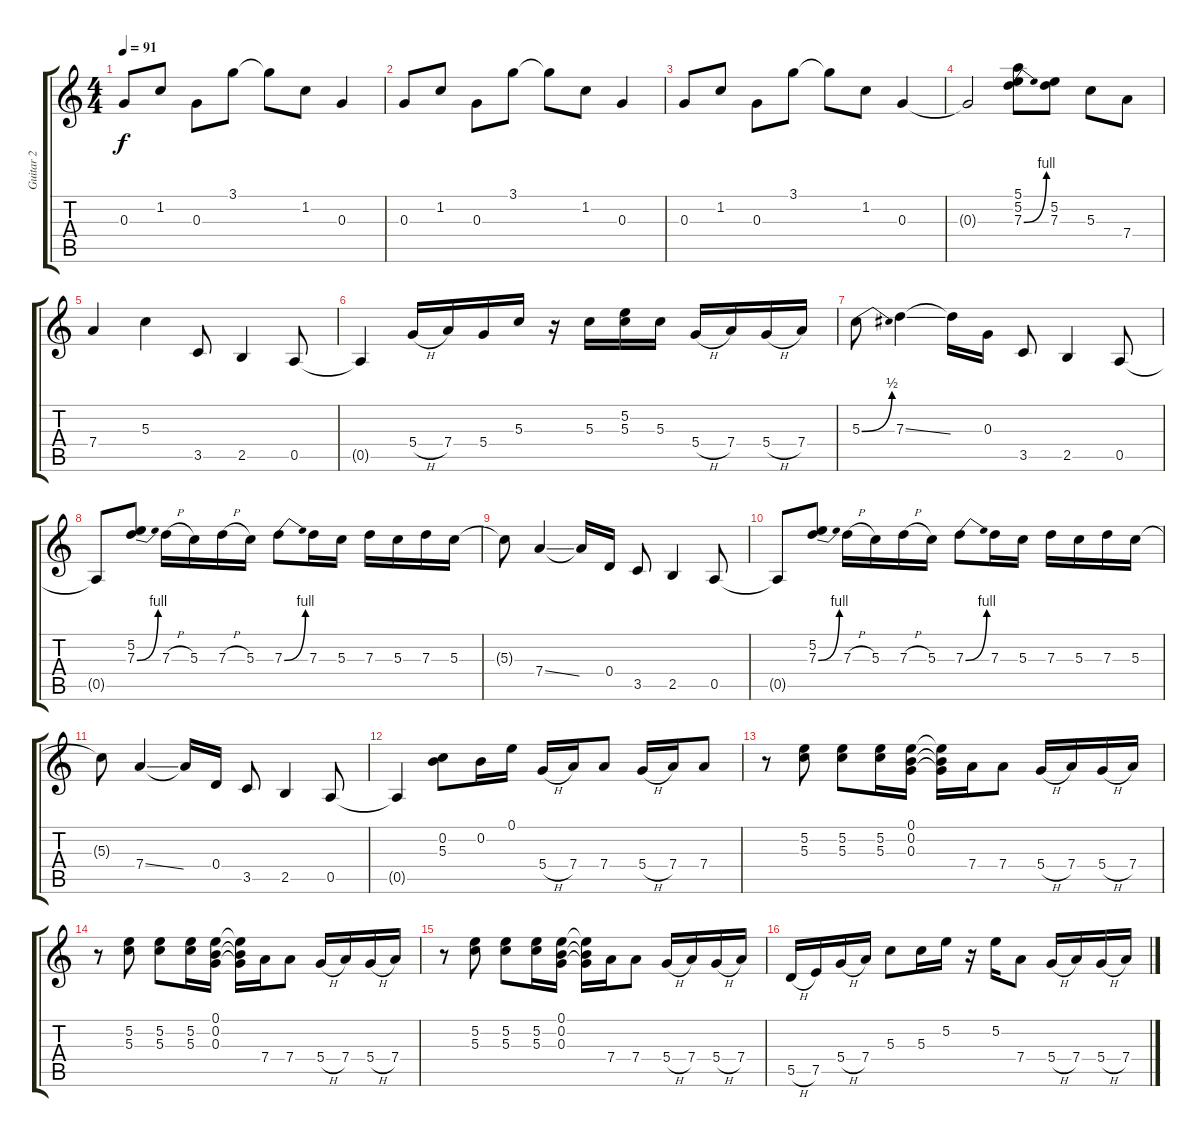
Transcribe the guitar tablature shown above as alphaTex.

\track ("Guitar 2" "Guitar 2") {instrument distortionguitar}
\staff {score tabs}
\tuning (E4 B3 G3 D3 A2 E2) {hide}
\ts (4 4)
\tempo 91
\clef g2
\ks c
0.3.8{dy f} 1.2.8 0.3.8 3.1.8 3.1{t}.8 1.2.8 0.3.4 |
0.3.8 1.2.8 0.3.8 3.1.8 3.1{t}.8 1.2.8 0.3.4 |
0.3.8 1.2.8 0.3.8 3.1.8 3.1{t}.8 1.2.8 0.3.4 |
0.3{t}.2 (5.1 5.2 7.3{be (bend 0 0 60 4)}).8 (5.2 7.3).8 5.3.8 7.4.8 |
7.4.4 5.3.4 3.5.8 2.5.4 0.5.8 |
0.5{t}.4 5.4{h}.16 7.4.16 5.4.16 5.3.16 r.16 5.3.16 (5.2 5.3).16 5.3.16 5.4{h}.16 7.4.16 5.4{h}.16 7.4.16 |
5.3{be (bend 0 0 60 2)}.8 7.3{ss}.4 7.3{t}.16 0.3.16 3.5.8 2.5.4 0.5.8 |
0.5{t}.8 (5.2 7.3{be (bend 0 0 60 4)}).8 7.3{h}.16 5.3.16 7.3{h}.16 5.3.16 7.3{be (bend 0 0 60 4)}.8 7.3.16 5.3.16 7.3.16 5.3.16 7.3.16 5.3.16 |
5.3{t}.8 7.4{ss}.4 7.4{t}.16 0.4.16 3.5.8 2.5.4 0.5.8 |
0.5{t}.8 (5.2 7.3{be (bend 0 0 60 4)}).8 7.3{h}.16 5.3.16 7.3{h}.16 5.3.16 7.3{be (bend 0 0 60 4)}.8 7.3.16 5.3.16 7.3.16 5.3.16 7.3.16 5.3.16 |
5.3{t}.8 7.4{ss}.4 7.4{t}.16 0.4.16 3.5.8 2.5.4 0.5.8 |
0.5{t}.4 (0.2 5.3).8 0.2.16 0.1.16 5.4{h}.16 7.4.16 7.4.8 5.4{h}.16 7.4.16 7.4.8 |
r.8 (5.2 5.3).8 (5.2 5.3).8 (5.2 5.3).16 (0.1 0.2 0.3).16 (0.1{t} 0.2{t} 0.3{t}).16 7.4.16 7.4.8 5.4{h}.16 7.4.16 5.4{h}.16 7.4.16 |
r.8 (5.2 5.3).8 (5.2 5.3).8 (5.2 5.3).16 (0.1 0.2 0.3).16 (0.1{t} 0.2{t} 0.3{t}).16 7.4.16 7.4.8 5.4{h}.16 7.4.16 5.4{h}.16 7.4.16 |
r.8 (5.2 5.3).8 (5.2 5.3).8 (5.2 5.3).16 (0.1 0.2 0.3).16 (0.1{t} 0.2{t} 0.3{t}).16 7.4.16 7.4.8 5.4{h}.16 7.4.16 5.4{h}.16 7.4.16 |
5.5{h}.16 7.5.16 5.4{h}.16 7.4.16 5.3.8 5.3.16 5.2.16 r.16 5.2.16 7.4.8 5.4{h}.16 7.4.16 5.4{h}.16 7.4.16
